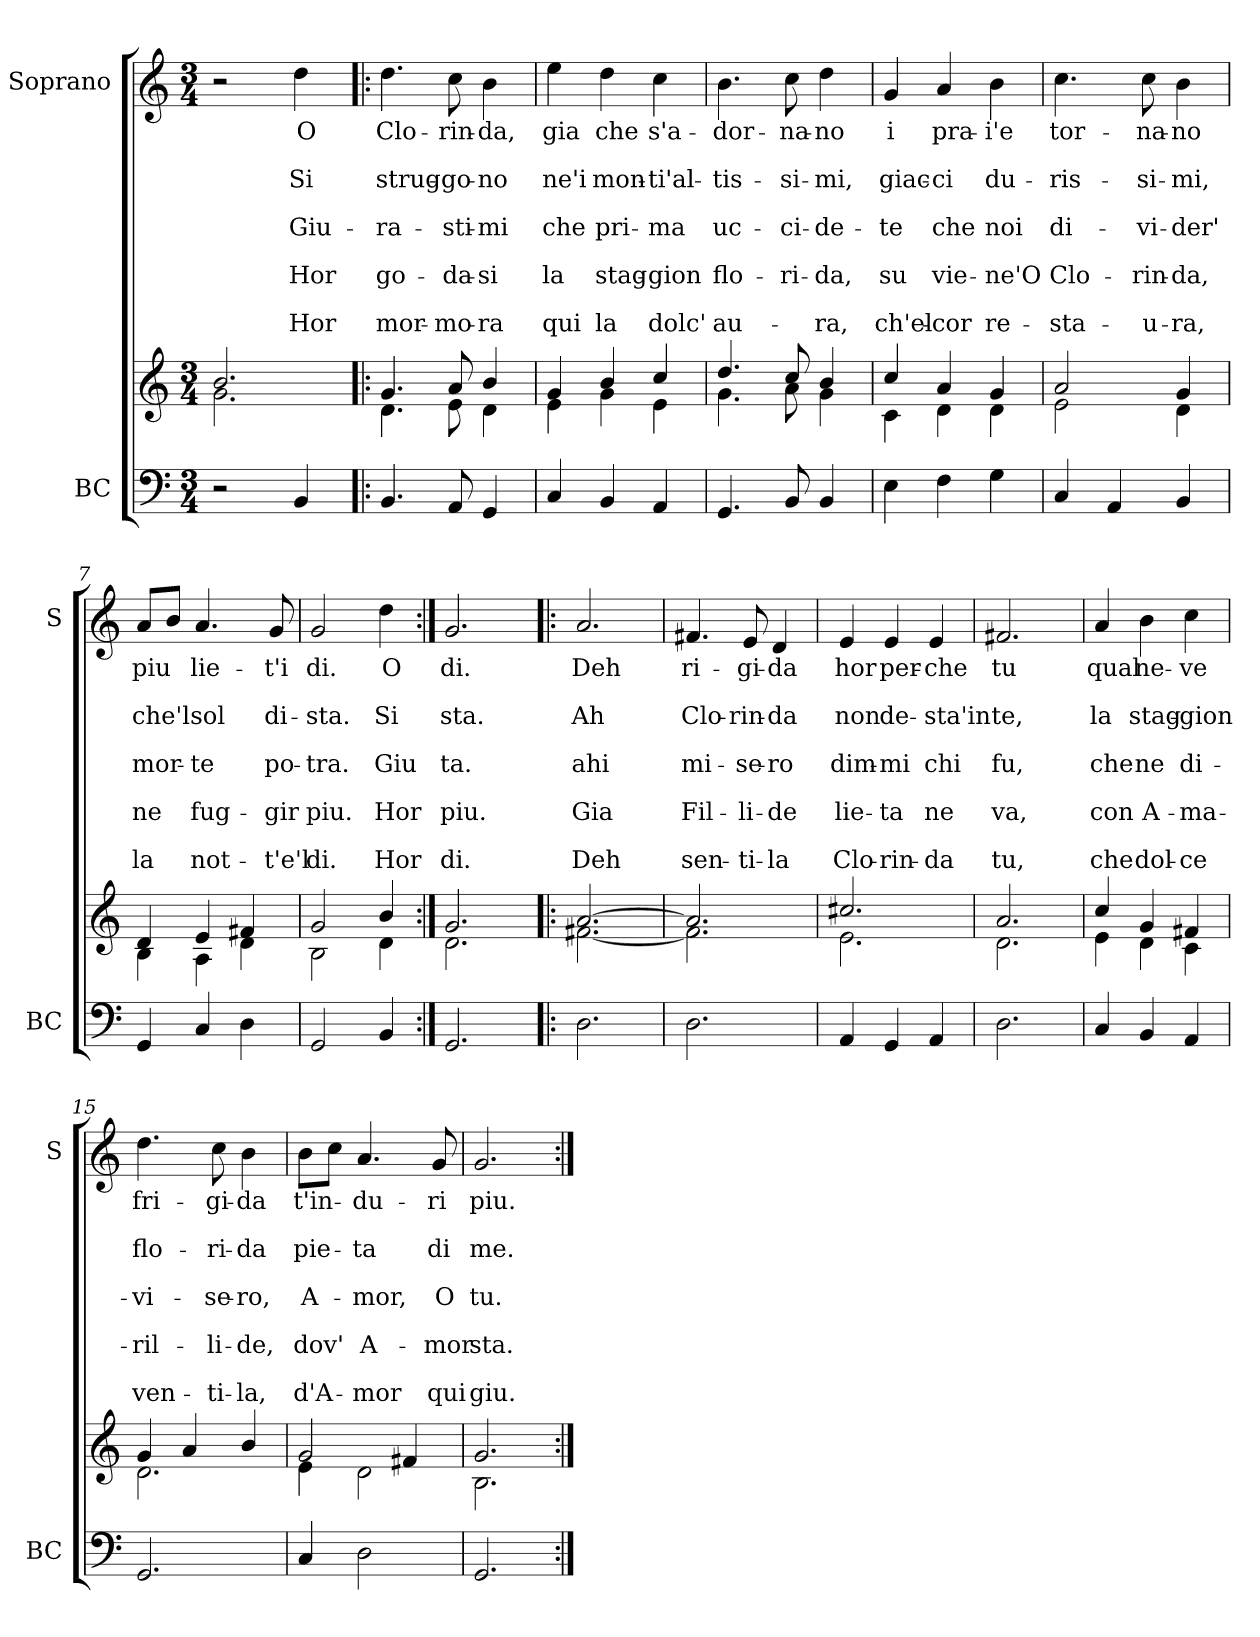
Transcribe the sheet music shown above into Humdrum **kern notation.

**kern	**kern	**kern	**text	**text	**text	**text	**text	**text	**text	**text	**text
*part2	*part2	*part1	*part1	*part1	*part1	*part1	*part1	*part1	*part1	*part1	*part1
*staff3	*staff2	*staff1	*staff1	*staff1	*staff1	*staff1	*staff1	*staff1	*staff1	*staff1	*staff1
*I"BC	*	*I"Soprano	*	*	*	*	*	*	*	*	*
*I'BC	*	*I'S	*	*	*	*	*	*	*	*	*
*clefF4	*clefG2	*clefG2	*	*	*	*	*	*	*	*	*
*k[]	*k[]	*k[]	*	*	*	*	*	*	*	*	*
*C:	*C:	*C:	*	*	*	*	*	*	*	*	*
*M3/4	*M3/4	*M3/4	*	*	*	*	*	*	*	*	*
=1	=1	=1	=1	=1	=1	=1	=1	=1	=1	=1	=1
*	*^	*	*	*	*	*	*	*	*	*	*
2r	2.b/	2.g\	2r	.	.	.	.	.	.	.	.	.
!	!	!	!	!LO:LY:b	!	!LO:LY:b	!	!LO:LY:b	!	!LO:LY:b	!	!LO:LY:b
4BB/	.	.	4dd\	O	.	Si	.	Giu-	.	Hor	.	Hor
=2!|:	=2!|:	=2!|:	=2!|:	=2!|:	=2!|:	=2!|:	=2!|:	=2!|:	=2!|:	=2!|:	=2!|:	=2!|:
!	!	!	!	!LO:LY:b	!	!LO:LY:b	!	!LO:LY:b	!	!LO:LY:b	!	!LO:LY:b
4.BB/	4.g/	4.d\	4.dd\	Clo-	.	strug-	.	-ra-	.	go-	.	mor-
!	!	!	!	!LO:LY:b	!	!LO:LY:b	!	!LO:LY:b	!	!LO:LY:b	!	!LO:LY:b
8AA/	8a/	8e\	8cc\	-rin-	.	-go-	.	-sti-	.	-da-	.	-mo-
!	!	!	!	!LO:LY:b	!	!LO:LY:b	!	!LO:LY:b	!	!LO:LY:b	!	!LO:LY:b
4GG/	4b/	4d\	4b\	-da,	.	-no	.	-mi	.	-si	.	-ra
=3	=3	=3	=3	=3	=3	=3	=3	=3	=3	=3	=3	=3
!	!	!	!	!LO:LY:b	!	!LO:LY:b	!	!LO:LY:b	!	!LO:LY:b	!	!LO:LY:b
4C/	4g/	4e\	4ee\	gia	.	ne'i	.	che	.	la	.	qui
!	!	!	!	!LO:LY:b	!	!LO:LY:b	!	!LO:LY:b	!	!LO:LY:b	!	!LO:LY:b
4BB/	4b/	4g\	4dd\	che	.	mon-	.	pri-	.	stag-	.	la
!	!	!	!	!LO:LY:b	!	!LO:LY:b	!	!LO:LY:b	!	!LO:LY:b	!	!LO:LY:b
4AA/	4cc/	4e\	4cc\	s'a-	.	-ti'al-	.	-ma	.	-gion	.	dolc'
=4	=4	=4	=4	=4	=4	=4	=4	=4	=4	=4	=4	=4
!	!	!	!	!LO:LY:b	!	!LO:LY:b	!	!LO:LY:b	!	!LO:LY:b	!	!LO:LY:b
4.GG/	4.dd/	4.g\	4.b\	-dor-	.	-tis-	.	uc-	.	flo-	.	au-
!	!	!	!	!LO:LY:b	!	!LO:LY:b	!	!LO:LY:b	!	!LO:LY:b	!	!
8BB/	8cc/	8a\	8cc\	-na-	.	-si-	.	-ci-	.	-ri-	.	.
!	!	!	!	!LO:LY:b	!	!LO:LY:b	!	!LO:LY:b	!	!LO:LY:b	!	!LO:LY:b
4BB/	4b/	4g\	4dd\	-no	.	-mi,	.	-de-	.	-da,	.	-ra,
=5	=5	=5	=5	=5	=5	=5	=5	=5	=5	=5	=5	=5
!	!	!	!	!LO:LY:b	!	!LO:LY:b	!	!LO:LY:b	!	!LO:LY:b	!	!LO:LY:b
4E\	4cc/	4c\	4g/	i	.	giac-	.	-te	.	su	.	ch'el-
!	!	!	!	!LO:LY:b	!	!LO:LY:b	!	!LO:LY:b	!	!LO:LY:b	!	!LO:LY:b
4F\	4a/	4d\	4a/	pra-	.	-ci	.	che	.	vie-	.	-cor
!	!	!	!	!LO:LY:b	!	!LO:LY:b	!	!LO:LY:b	!	!LO:LY:b	!	!LO:LY:b
4G\	4g/	4d\	4b\	-i'e	.	du-	.	noi	.	-ne'O	.	re-
!!LO:LB:g=z
=6	=6	=6	=6	=6	=6	=6	=6	=6	=6	=6	=6	=6
!	!	!	!	!LO:LY:b	!	!LO:LY:b	!	!LO:LY:b	!	!LO:LY:b	!	!LO:LY:b
4C/	2a/	2e\	4.cc\	tor-	.	-ris-	.	di-	.	Clo-	.	-sta-
4AA/	.	.	.	.	.	.	.	.	.	.	.	.
!	!	!	!	!LO:LY:b	!	!LO:LY:b	!	!LO:LY:b	!	!LO:LY:b	!	!LO:LY:b
.	.	.	8cc\	-na-	.	-si-	.	-vi-	.	-rin-	.	-u-
!	!	!	!	!LO:LY:b	!	!LO:LY:b	!	!LO:LY:b	!	!LO:LY:b	!	!LO:LY:b
4BB/	4g/	4d\	4b\	-no	.	-mi,	.	-der'	.	-da,	.	-ra,
=7	=7	=7	=7	=7	=7	=7	=7	=7	=7	=7	=7	=7
!	!	!	!	!LO:LY:b	!	!LO:LY:b	!	!LO:LY:b	!	!LO:LY:b	!	!LO:LY:b
4GG/	4d/	4B\	8a/L	piu	.	che'l	.	mor-	.	ne	.	la
.	.	.	8b/J	.	.	.	.	.	.	.	.	.
!	!	!	!	!LO:LY:b	!	!LO:LY:b	!	!LO:LY:b	!	!LO:LY:b	!	!LO:LY:b
4C/	4e/	4A\	4.a/	lie-	.	sol	.	-te	.	fug-	.	not-
4D\	4f#X/	4d\	.	.	.	.	.	.	.	.	.	.
!	!	!	!	!LO:LY:b	!	!LO:LY:b	!	!LO:LY:b	!	!LO:LY:b	!	!LO:LY:b
.	.	.	8g/	-t'i	.	di-	.	po-	.	-gir	.	-t'e'l
=8	=8	=8	=8	=8	=8	=8	=8	=8	=8	=8	=8	=8
!	!	!	!	!LO:LY:b	!	!LO:LY:b	!	!LO:LY:b	!	!LO:LY:b	!	!LO:LY:b
2GG/	2g/	2B\	2g/	di.	.	-sta.	.	-tra.	.	piu.	.	di.
!	!	!	!	!LO:LY:b	!	!LO:LY:b	!	!LO:LY:b	!	!LO:LY:b	!	!LO:LY:b
4BB/	4b/	4d\	4dd\	O	.	Si	.	Giu	.	Hor	.	Hor
=9:|!	=9:|!	=9:|!	=9:|!	=9:|!	=9:|!	=9:|!	=9:|!	=9:|!	=9:|!	=9:|!	=9:|!	=9:|!
!	!	!	!	!LO:LY:b	!	!LO:LY:b	!	!LO:LY:b	!	!LO:LY:b	!	!LO:LY:b
2.GG/	2.g/	2.d\	2.g/	di.	.	sta.	.	ta.	.	piu.	.	di.
=10!|:	=10!|:	=10!|:	=10!|:	=10!|:	=10!|:	=10!|:	=10!|:	=10!|:	=10!|:	=10!|:	=10!|:	=10!|:
!	!	!	!	!LO:LY:b	!	!LO:LY:b	!	!LO:LY:b	!	!LO:LY:b	!	!LO:LY:b
2.D\	[>2.a/	[<2.f#X\	2.a/	Deh	.	Ah	.	ahi	.	Gia	.	Deh
=11	=11	=11	=11	=11	=11	=11	=11	=11	=11	=11	=11	=11
!	!	!	!	!LO:LY:b	!	!LO:LY:b	!	!LO:LY:b	!	!LO:LY:b	!	!LO:LY:b
2.D\	2.a/]	2.f#\]	4.f#X/	ri-	.	Clo-	.	mi-	.	Fil-	.	sen-
!	!	!	!	!LO:LY:b	!	!LO:LY:b	!	!LO:LY:b	!	!LO:LY:b	!	!LO:LY:b
.	.	.	8e/	-gi-	.	-rin-	.	-se-	.	-li-	.	-ti-
!	!	!	!	!LO:LY:b	!	!LO:LY:b	!	!LO:LY:b	!	!LO:LY:b	!	!LO:LY:b
.	.	.	4d/	-da	.	-da	.	-ro	.	-de	.	-la
!!LO:PB:g=z
=12	=12	=12	=12	=12	=12	=12	=12	=12	=12	=12	=12	=12
!	!	!	!	!LO:LY:b	!	!LO:LY:b	!	!LO:LY:b	!	!LO:LY:b	!	!LO:LY:b
4AA/	2.cc#X/	2.e\	4e/	hor	.	non	.	dim-	.	lie-	.	Clo-
!	!	!	!	!LO:LY:b	!	!LO:LY:b	!	!LO:LY:b	!	!LO:LY:b	!	!LO:LY:b
4GG/	.	.	4e/	per-	.	de-	.	-mi	.	-ta	.	-rin-
!	!	!	!	!LO:LY:b	!	!LO:LY:b	!	!LO:LY:b	!	!LO:LY:b	!	!LO:LY:b
4AA/	.	.	4e/	-che	.	-sta'in	.	chi	.	ne	.	-da
=13	=13	=13	=13	=13	=13	=13	=13	=13	=13	=13	=13	=13
!	!	!	!	!LO:LY:b	!	!LO:LY:b	!	!LO:LY:b	!	!LO:LY:b	!	!LO:LY:b
2.D\	2.a/	2.d\	2.f#X/	tu	.	te,	.	fu,	.	va,	.	tu,
=14	=14	=14	=14	=14	=14	=14	=14	=14	=14	=14	=14	=14
!	!	!	!	!LO:LY:b	!	!LO:LY:b	!	!LO:LY:b	!	!LO:LY:b	!	!LO:LY:b
4C/	4cc/	4e\	4a/	qual	.	la	.	che	.	con	.	che
!	!	!	!	!LO:LY:b	!	!LO:LY:b	!	!LO:LY:b	!	!LO:LY:b	!	!LO:LY:b
4BB/	4g/	4d\	4b\	ne-	.	stag-	.	ne	.	A-	.	dol-
!	!	!	!	!LO:LY:b	!	!LO:LY:b	!	!LO:LY:b	!	!LO:LY:b	!	!LO:LY:b
4AA/	4f#X/	4c\	4cc\	-ve	.	-gion	.	di-	.	-ma-	.	-ce
=15	=15	=15	=15	=15	=15	=15	=15	=15	=15	=15	=15	=15
!	!	!	!	!LO:LY:b	!	!LO:LY:b	!	!LO:LY:b	!	!LO:LY:b	!	!LO:LY:b
2.GG/	4g/	2.d\	4.dd\	fri-	.	flo-	.	-vi-	.	-ril-	.	ven-
.	4a/	.	.	.	.	.	.	.	.	.	.	.
!	!	!	!	!LO:LY:b	!	!LO:LY:b	!	!LO:LY:b	!	!LO:LY:b	!	!LO:LY:b
.	.	.	8cc\	-gi-	.	-ri-	.	-se-	.	-li-	.	-ti-
!	!	!	!	!LO:LY:b	!	!LO:LY:b	!	!LO:LY:b	!	!LO:LY:b	!	!LO:LY:b
.	4b/	.	4b\	-da	.	-da	.	-ro,	.	-de,	.	-la,
=16	=16	=16	=16	=16	=16	=16	=16	=16	=16	=16	=16	=16
!	!	!	!	!LO:LY:b	!	!LO:LY:b	!	!LO:LY:b	!	!LO:LY:b	!	!LO:LY:b
4C/	2g/	4e\	8b\L	t'in-	.	pie-	.	A-	.	dov'	.	d'A-
.	.	.	8cc\J	.	.	.	.	.	.	.	.	.
!	!	!	!	!LO:LY:b	!	!LO:LY:b	!	!LO:LY:b	!	!LO:LY:b	!	!LO:LY:b
2D\	.	2d\	4.a/	-du-	.	-ta	.	-mor,	.	A-	.	-mor
.	4f#X/	.	.	.	.	.	.	.	.	.	.	.
!	!	!	!	!LO:LY:b	!	!LO:LY:b	!	!LO:LY:b	!	!LO:LY:b	!	!LO:LY:b
.	.	.	8g/	-ri	.	di	.	O	.	-mor	.	qui
=17	=17	=17	=17	=17	=17	=17	=17	=17	=17	=17	=17	=17
!	!	!	!	!LO:LY:b	!	!LO:LY:b	!	!LO:LY:b	!	!LO:LY:b	!	!LO:LY:b
2.GG/	2.g/	2.B\	2.g/	piu.	.	me.	.	tu.	.	sta.	.	giu.
*	*v	*v	*	*	*	*	*	*	*	*	*	*
=:|!	=:|!	=:|!	=:|!	=:|!	=:|!	=:|!	=:|!	=:|!	=:|!	=:|!	=:|!
*-	*-	*-	*-	*-	*-	*-	*-	*-	*-	*-	*-
